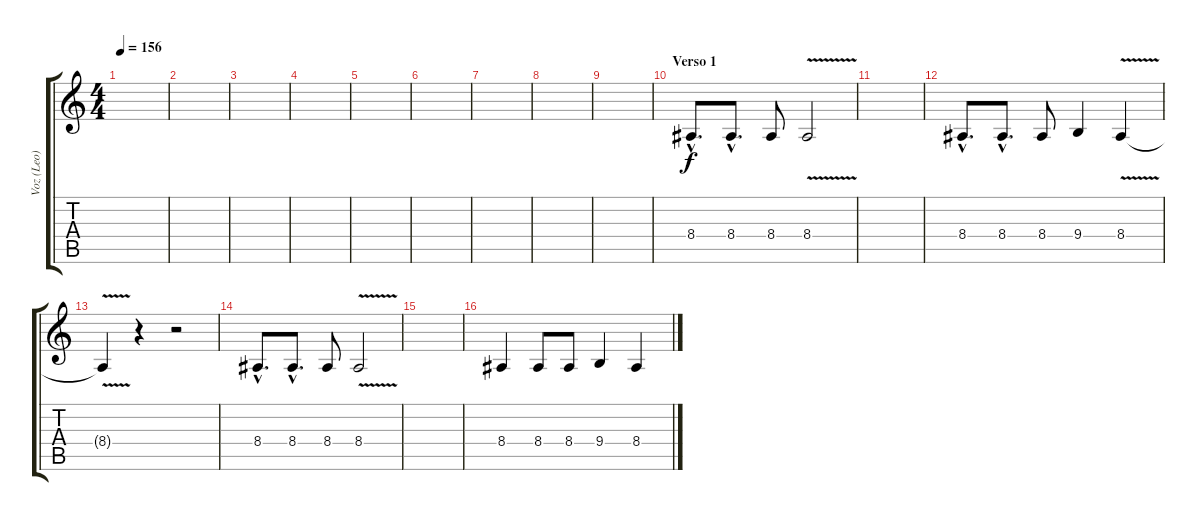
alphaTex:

\track ("Voz (Leo)" "Voz (Leo)") {instrument altosax}
\staff {score tabs}
\tuning (E4 B3 G3 D3 A2 E2) {hide}
\ts (4 4)
\tempo 156
\clef g2
\ks c
|
|
|
|
|
|
|
|
|
\section ("" "Verso 1")
8.4{hac}.8{d} 8.4{hac}.8{d} 8.4.8 8.4{v}.2 |
|
8.4{hac}.8{d} 8.4{hac}.8{d} 8.4.8 9.4.4 8.4{v}.4 |
8.4{t}.4 r.4 r.2 |
8.4{hac}.8{d} 8.4{hac}.8{d} 8.4.8 8.4{v}.2 |
|
8.4.4 8.4.8 8.4.8 9.4.4 8.4.4
